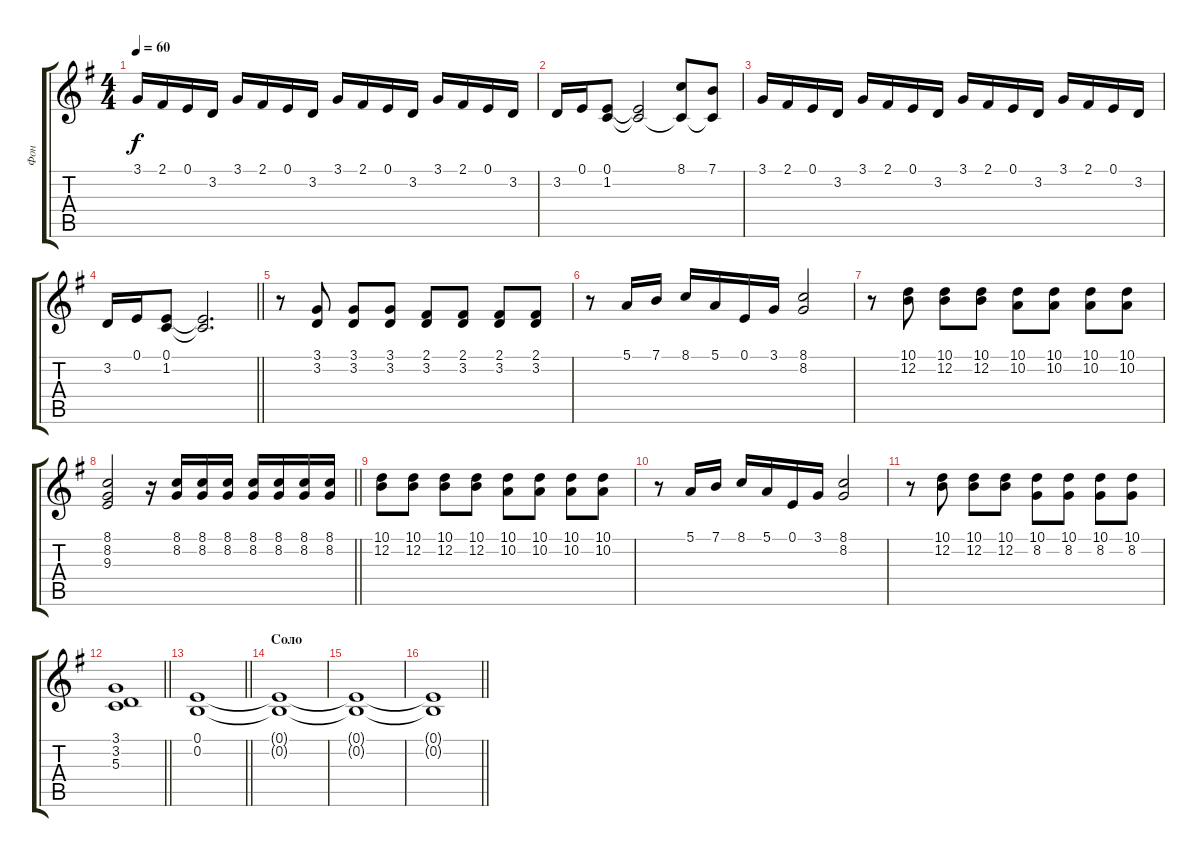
\track ("Фон" "Фон") {instrument stringensemble1}
\staff {score tabs}
\tuning (E4 B3 G3 D3 A2 E2) {hide}
\ts (4 4)
\tempo 60
\clef g2
\ks g
3.1.16{dy f} 2.1.16 0.1.16 3.2.16 3.1.16 2.1.16 0.1.16 3.2.16 3.1.16 2.1.16 0.1.16 3.2.16 3.1.16 2.1.16 0.1.16 3.2.16 |
3.2.16 0.1.16 (0.1 1.2).8 (0.1{t} 1.2{t}).2 (8.1 1.2{t}).8 (7.1 1.2{t}).8 |
3.1.16 2.1.16 0.1.16 3.2.16 3.1.16 2.1.16 0.1.16 3.2.16 3.1.16 2.1.16 0.1.16 3.2.16 3.1.16 2.1.16 0.1.16 3.2.16 |
\barLineRight lightlight
3.2.16 0.1.16 (0.1 1.2).8 (0.1{t} 1.2{t}).2{d} |
r.8 (3.1 3.2).8 (3.1 3.2).8 (3.1 3.2).8 (2.1 3.2).8 (2.1 3.2).8 (2.1 3.2).8 (2.1 3.2).8 |
r.8 5.1.16 7.1.16 8.1.16 5.1.16 0.1.16 3.1.16 (8.1 8.2).2 |
r.8 (10.1 12.2).8 (10.1 12.2).8 (10.1 12.2).8 (10.1 10.2).8 (10.1 10.2).8 (10.1 10.2).8 (10.1 10.2).8 |
\barLineRight lightlight
(8.1 8.2 9.3).2 r.16 (8.1 8.2).16 (8.1 8.2).16 (8.1 8.2).16 (8.1 8.2).16 (8.1 8.2).16 (8.1 8.2).16 (8.1 8.2).16 |
(10.1 12.2).8 (10.1 12.2).8 (10.1 12.2).8 (10.1 12.2).8 (10.1 10.2).8 (10.1 10.2).8 (10.1 10.2).8 (10.1 10.2).8 |
r.8 5.1.16 7.1.16 8.1.16 5.1.16 0.1.16 3.1.16 (8.1 8.2).2 |
r.8 (10.1 12.2).8 (10.1 12.2).8 (10.1 12.2).8 (10.1 8.2).8 (10.1 8.2).8 (10.1 8.2).8 (10.1 8.2).8 |
\barLineRight lightlight
(3.1 3.2 5.3).1 |
\barLineRight lightlight
(0.1 0.2).1 |
\section ("" "Соло")
(0.1{t} 0.2{t}).1 |
(0.1{t} 0.2{t}).1 |
\barLineRight lightlight
(0.1{t} 0.2{t}).1
